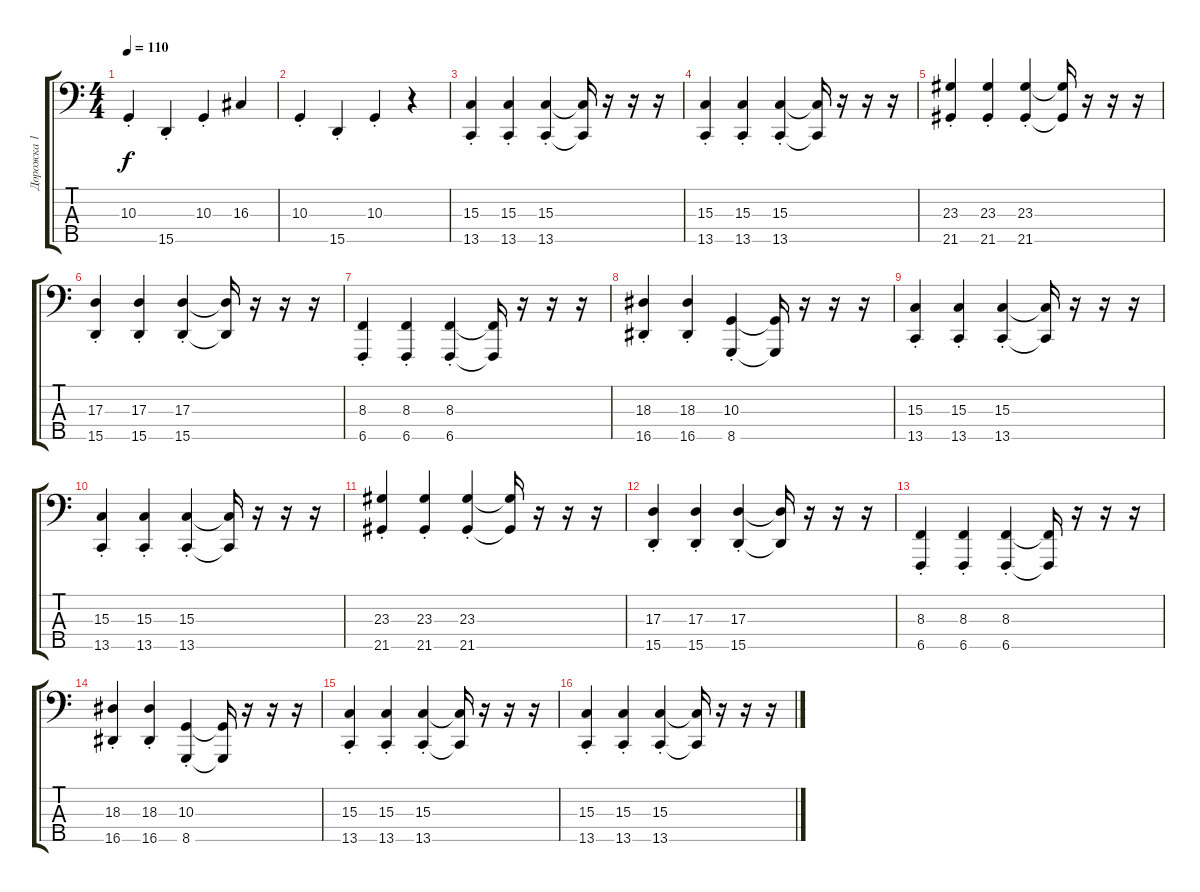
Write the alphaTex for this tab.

\track ("Дорожка 1" "Дорожка 1") {instrument electricgrandpiano}
\staff {score tabs}
\tuning (G2 D2 A1 E1 B0) {hide}
\ts (4 4)
\tempo 110
\clef f4
\ks c
10.3{st}.4{dy f} 15.5{st}.4 10.3{st}.4 16.3.4 |
10.3{st}.4 15.5{st}.4 10.3{st}.4 r.4 |
(15.3{st} 13.5{st}).4 (15.3{st} 13.5{st}).4 (15.3{st} 13.5{st}).4 (15.3{t} 13.5{t}).16 r.16 r.16 r.16 |
(15.3 13.5{st}).4 (15.3{st} 13.5{st}).4 (15.3{st} 13.5{st}).4 (15.3{t} 13.5{t}).16 r.16 r.16 r.16 |
(23.3{st} 21.5{st}).4 (23.3{st} 21.5{st}).4 (23.3{st} 21.5{st}).4 (23.3{t} 21.5{t}).16 r.16 r.16 r.16 |
(17.3{st} 15.5{st}).4 (17.3{st} 15.5{st}).4 (17.3{st} 15.5{st}).4 (17.3{t} 15.5{t}).16 r.16 r.16 r.16 |
(8.3{st} 6.5{st}).4 (8.3{st} 6.5{st}).4 (8.3{st} 6.5{st}).4 (8.3{t} 6.5{t}).16 r.16 r.16 r.16 |
(18.3{st} 16.5{st}).4 (18.3{st} 16.5{st}).4 (10.3{st} 8.5{st}).4 (10.3{t} 8.5{t}).16 r.16 r.16 r.16 |
(15.3{st} 13.5{st}).4 (15.3{st} 13.5{st}).4 (15.3{st} 13.5{st}).4 (15.3{t} 13.5{t}).16 r.16 r.16 r.16 |
(15.3{st} 13.5{st}).4 (15.3{st} 13.5{st}).4 (15.3{st} 13.5{st}).4 (15.3{t} 13.5{t}).16 r.16 r.16 r.16 |
(23.3{st} 21.5{st}).4 (23.3{st} 21.5{st}).4 (23.3{st} 21.5{st}).4 (23.3{t} 21.5{t}).16 r.16 r.16 r.16 |
(17.3{st} 15.5{st}).4 (17.3{st} 15.5{st}).4 (17.3{st} 15.5{st}).4 (17.3{t} 15.5{t}).16 r.16 r.16 r.16 |
(8.3{st} 6.5{st}).4 (8.3{st} 6.5{st}).4 (8.3{st} 6.5{st}).4 (8.3{t} 6.5{t}).16 r.16 r.16 r.16 |
(18.3{st} 16.5{st}).4 (18.3{st} 16.5{st}).4 (10.3{st} 8.5{st}).4 (10.3{t} 8.5{t}).16 r.16 r.16 r.16 |
(15.3{st} 13.5{st}).4 (15.3{st} 13.5{st}).4 (15.3{st} 13.5{st}).4 (15.3{t} 13.5{t}).16 r.16 r.16 r.16 |
(15.3{st} 13.5{st}).4 (15.3{st} 13.5{st}).4 (15.3{st} 13.5{st}).4 (15.3{t} 13.5{t}).16 r.16 r.16 r.16
